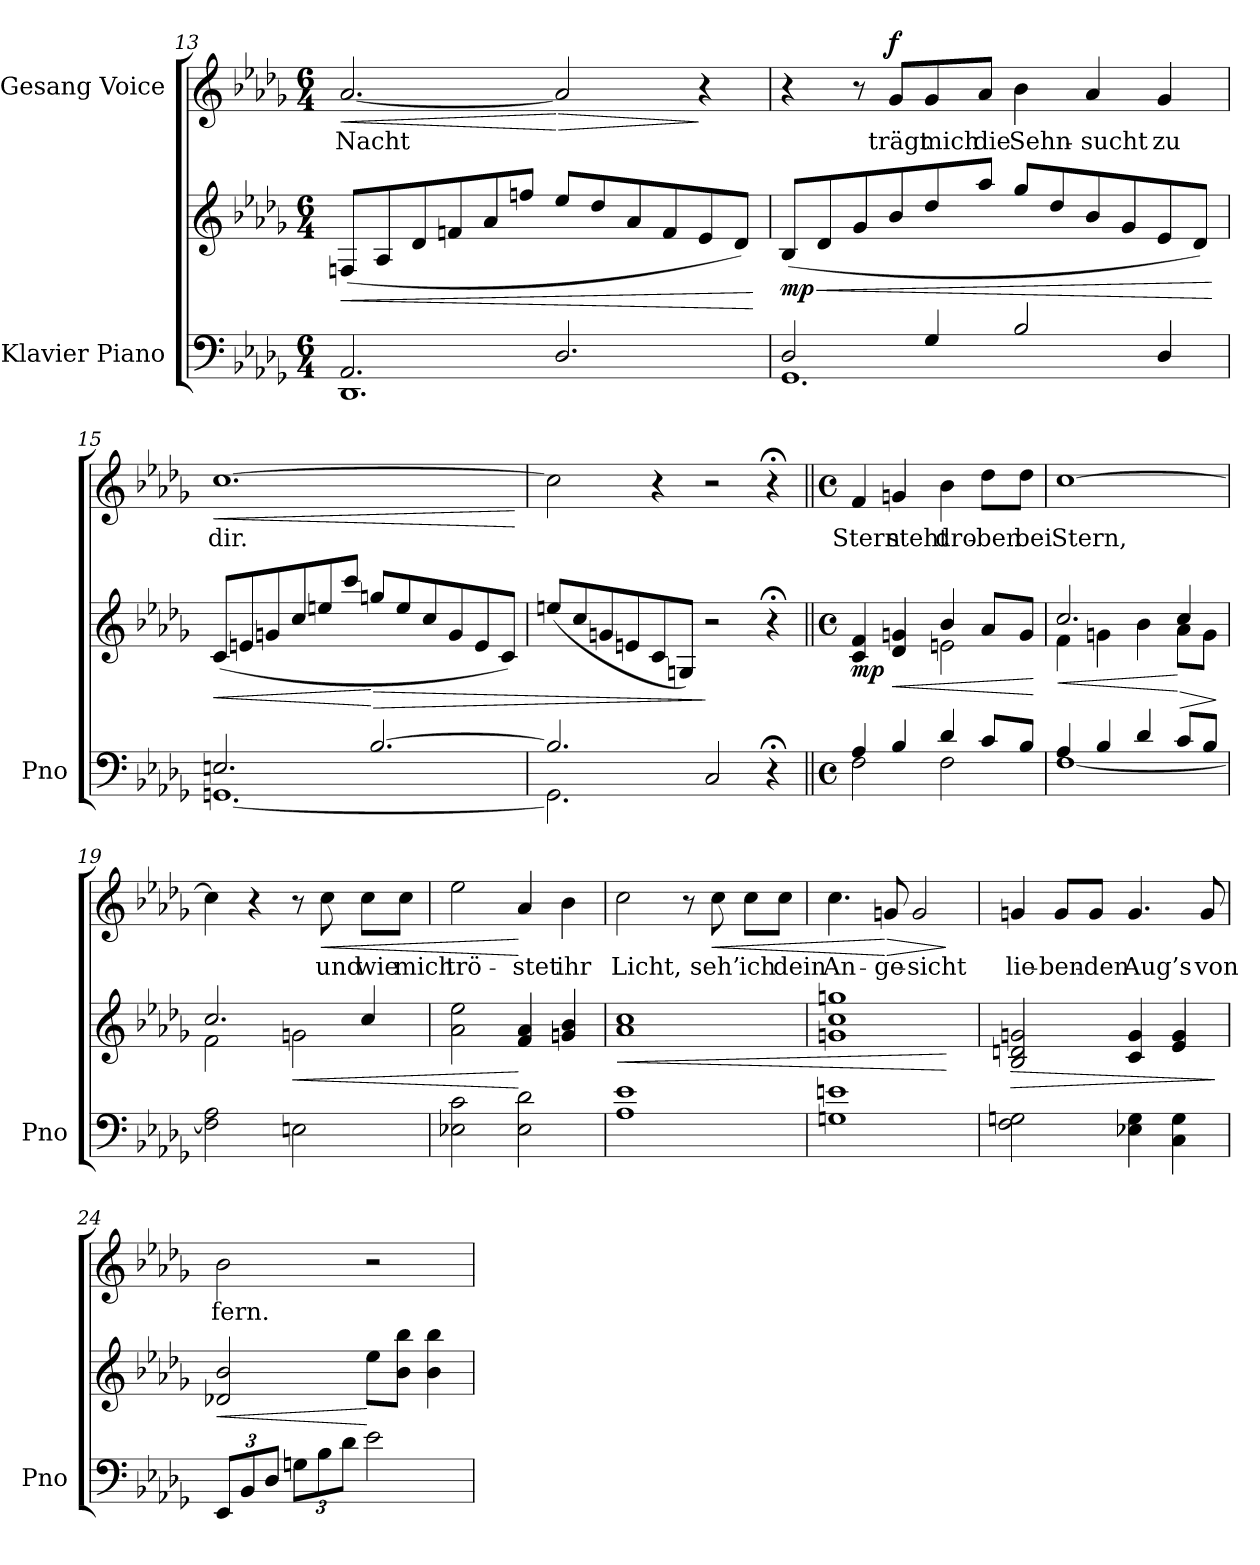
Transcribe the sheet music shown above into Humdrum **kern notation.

**kern	**kern	**dynam	**kern	**text	**dynam
*part2	*part2	*part2	*part1	*part1	*part1
*staff3	*staff2	*staff2/3	*staff1	*staff1	*staff1
*I"Klavier Piano	*	*	*I"Gesang Voice	*	*
*I'Pno	*	*	*	*	*
*clefF4	*clefG2	*	*clefG2	*	*
*k[b-e-a-d-g-]	*k[b-e-a-d-g-]	*	*k[b-e-a-d-g-]	*	*
*M6/4	*M6/4	*	*M6/4	*	*
=13	=13	=13	=13	=13	=13
*^	*	*	*	*	*
!	!	!	!LO:HP:b	!	!LO:LY:b	!LO:HP:b
2.AA-/	1.DD-	(>8Fn/L	<	[2.a-/	Nacht	<
.	.	8A-/	.	.	.	.
.	.	8d-/	.	.	.	.
.	.	8fn/	.	.	.	.
.	.	8a-/	.	.	.	.
.	.	8ffn/J	.	.	.	.
!	!	!	!	!	!	!LO:HP:n=1:b
2.D-/	.	8ee-/L	.	2a-/]	.	[ >
.	.	8dd-/	.	.	.	.
.	.	8a-/	.	.	.	.
.	.	8f/	.	.	.	.
.	.	8e-/	.	4r	.	]
.	.	8d-/J)	.	.	.	.
*v	*v	*	*	*	*	*
.	.	[	.	.	.
!!LO:LB:g=z
=14	=14	=14	=14	=14	=14
*^	*	*	*	*	*
!	!	!	!LO:HP:b	!	!	!
!	!	!	!LO:DY:n=1:b	!	!	!
2D-/	1.GG-	(>8B-/L	< mp	4r	.	.
.	.	8d-/	.	.	.	.
.	.	8g-/	.	8r	.	.
!	!	!	!	!	!LO:LY:b	!LO:DY:a
.	.	8b-/	.	8g-/L	trägt	f
!	!	!	!	!	!LO:LY:b	!
4G-/	.	8dd-/	.	8g-/	mich	.
!	!	!	!	!	!LO:LY:b	!
.	.	8aa-/J	.	8a-/J	die	.
!	!	!	!	!	!LO:LY:b	!
2B-/	.	8gg-/L	.	4b-\	Sehn-	.
.	.	8dd-/	.	.	.	.
!	!	!	!	!	!LO:LY:b	!
.	.	8b-/	.	4a-/	-sucht	.
.	.	8g-/	.	.	.	.
!	!	!	!	!	!LO:LY:b	!
4D-/	.	8e-/	.	4g-/	zu	.
.	.	8d-/J)	.	.	.	.
*v	*v	*	*	*	*	*
.	.	[	.	.	.
=15	=15	=15	=15	=15	=15
*^	*	*	*	*	*
!	!	!	!LO:HP:b	!	!LO:LY:b	!LO:HP:b
2.En/	[1.GGn	(>8c/L	<	[1.cc	dir.	<
.	.	8en/	.	.	.	.
.	.	8gn/	.	.	.	.
.	.	8cc/	.	.	.	.
.	.	8een/	.	.	.	.
.	.	8ccc/J	.	.	.	.
!	!	!	!LO:HP:n=1:b	!	!	!
[2.B-/	.	8ggn/L	[ >	.	.	.
.	.	8ee/	.	.	.	.
.	.	8cc/	.	.	.	.
.	.	8g/	.	.	.	.
.	.	8e/	.	.	.	.
.	.	8c/J)	.	.	.	.
*v	*v	*	*	*	*	*
.	.	.	.	.	[
!!LO:LB:g=z
=16	=16	=16	=16	=16	=16
*^	*	*	*	*	*
2.B-/]	2.GG\]	(>8een/L	.	2cc\]	.	.
.	.	8cc/	.	.	.	.
.	.	8gn/	.	.	.	.
.	.	8en/	.	.	.	.
.	.	8c/	.	4r	.	.
.	.	8Gn/J)	.	.	.	.
2C/	2.ryy	2r	]	2r	.	.
4r;<	.	4r;<	.	4r;<	.	.
!!LO:LB:g=z
=17||	=17||	=17||	=17||	=17||	=17||	=17||
*M4/4	*	*M4/4	*	*M4/4	*	*
*met(c)	*	*met(c)	*	*met(c)	*	*
*	*	*^	*	*	*	*
!	!	!	!	!LO:DY:b	!	!LO:LY:b	!
4A-/	2F\	4c/ 4f/	2ryy	mp	4f/	Stern	.
!	!	!	!	!LO:HP:b	!	!LO:LY:b	!
4B-/	.	4d-/ 4gn/	.	<	4gn/	steht	.
!	!	!	!	!	!	!LO:LY:b	!
4d-/	2F\	4b-/	2en\	.	4b-\	dro-	.
!	!	!	!	!	!	!LO:LY:b	!
8c/L	.	8a-/L	.	.	8dd-\L	-ben	.
!	!	!	!	!	!	!LO:LY:b	!
8B-/J	.	8g/J	.	.	8dd-\J	bei	.
*v	*v	*	*	*	*	*	*
*	*v	*v	*	*	*	*
.	.	[	.	.	.
=18	=18	=18	=18	=18	=18
*^	*	*	*	*	*
!	!	!	!LO:HP:b	!	!LO:LY:b	!
*	*	*^	*	*	*	*
4A-/	[1F	2.cc/	4f\	<	[1cc	Stern,	.
4B-/	.	.	4gn\	.	.	.	.
4d-/	.	.	4b-\	.	.	.	.
!	!	!	!	!LO:HP:n=1:b	!	!	!
8c/L	.	4cc/	8a-\L	[ >	.	.	.
8B-/J	.	.	8g\J	.	.	.	.
*v	*v	*	*	*	*	*	*
*	*v	*v	*	*	*	*
.	.	]	.	.	.
=19	=19	=19	=19	=19	=19
*	*^	*	*	*	*
2F\] 2A-\	2.cc/	2f\	.	4cc\]	.	.
.	.	.	.	4r	.	.
!	!	!	!LO:HP:b	!	!	!
2En\	.	2gn\	<	8r	.	.
!	!	!	!	!	!LO:LY:b	!LO:HP:b
.	.	.	.	8cc\	und	<
!	!	!	!	!	!LO:LY:b	!
.	4cc/	.	.	8cc\L	wie	.
!	!	!	!	!	!LO:LY:b	!
.	.	.	.	8cc\J	mich	.
*	*v	*v	*	*	*	*
=20	=20	=20	=20	=20	=20
!	!	!	!	!LO:LY:b	!
2E-X\ 2c\	2a-\ 2ee-\	.	2ee-\	trö-	.
!	!	!	!	!LO:LY:b	!
2E-\ 2d-\	4f/ 4a-/	[	4a-/	-stet	[
!	!	!	!	!LO:LY:b	!
.	4gn/ 4b-/	.	4b-\	ihr	.
!!LO:PB:g=z
=21	=21	=21	=21	=21	=21
!	!	!LO:HP:b	!	!LO:LY:b	!
1A- 1e-	1a- 1cc	<	2cc\	Licht,	.
.	.	.	8r	.	.
!	!	!	!	!LO:LY:b	!LO:HP:b
.	.	.	8cc\	seh’	<
!	!	!	!	!LO:LY:b	!
.	.	.	8cc\L	ich	.
!	!	!	!	!LO:LY:b	!
.	.	.	8cc\J	dein	.
=22	=22	=22	=22	=22	=22
!	!	!	!	!LO:LY:b	!
1Gn 1en	1gn 1cc 1ggn	.	4.cc\	An-	.
!	!	!	!	!LO:LY:b	!LO:HP:n=1:b
.	.	.	8gn/	-ge-	[ >
!	!	!	!	!LO:LY:b	!
.	.	.	2g/	-sicht	.
.	.	[	.	.	]
=23	=23	=23	=23	=23	=23
!	!	!LO:HP:b	!	!LO:LY:b	!
2F\ 2Gn\	2B-/ 2dn/ 2gn/	>	4gn/	lie-	.
!	!	!	!	!LO:LY:b	!
.	.	.	8g/L	-ben-	.
!	!	!	!	!LO:LY:b	!
.	.	.	8g/J	-den	.
!	!	!	!	!LO:LY:b	!
4E-X\ 4G\	4c/ 4g/	.	4.g/	Aug’s	.
4C\ 4G\	4e-/ 4g/	.	.	.	.
!	!	!	!	!LO:LY:b	!
.	.	.	8g/	von	.
.	.	]	.	.	.
!!LO:PB:g=z
=24	=24	=24	=24	=24	=24
!	!	!LO:HP:b	!	!LO:LY:b	!
12EE-/L	2d-X/ 2b-/	<	2b-\	fern.	.
12BB-/	.	.	.	.	.
12D-/J	.	.	.	.	.
12Gn\L	.	.	.	.	.
12B-\	.	.	.	.	.
12d-\J	.	.	.	.	.
2e-\	8ee-\L	[	2r	.	.
.	8b-\ 8bb-\J	.	.	.	.
.	4b-\ 4bb-\	.	.	.	.
=	=	=	=	=	=
*-	*-	*-	*-	*-	*-
